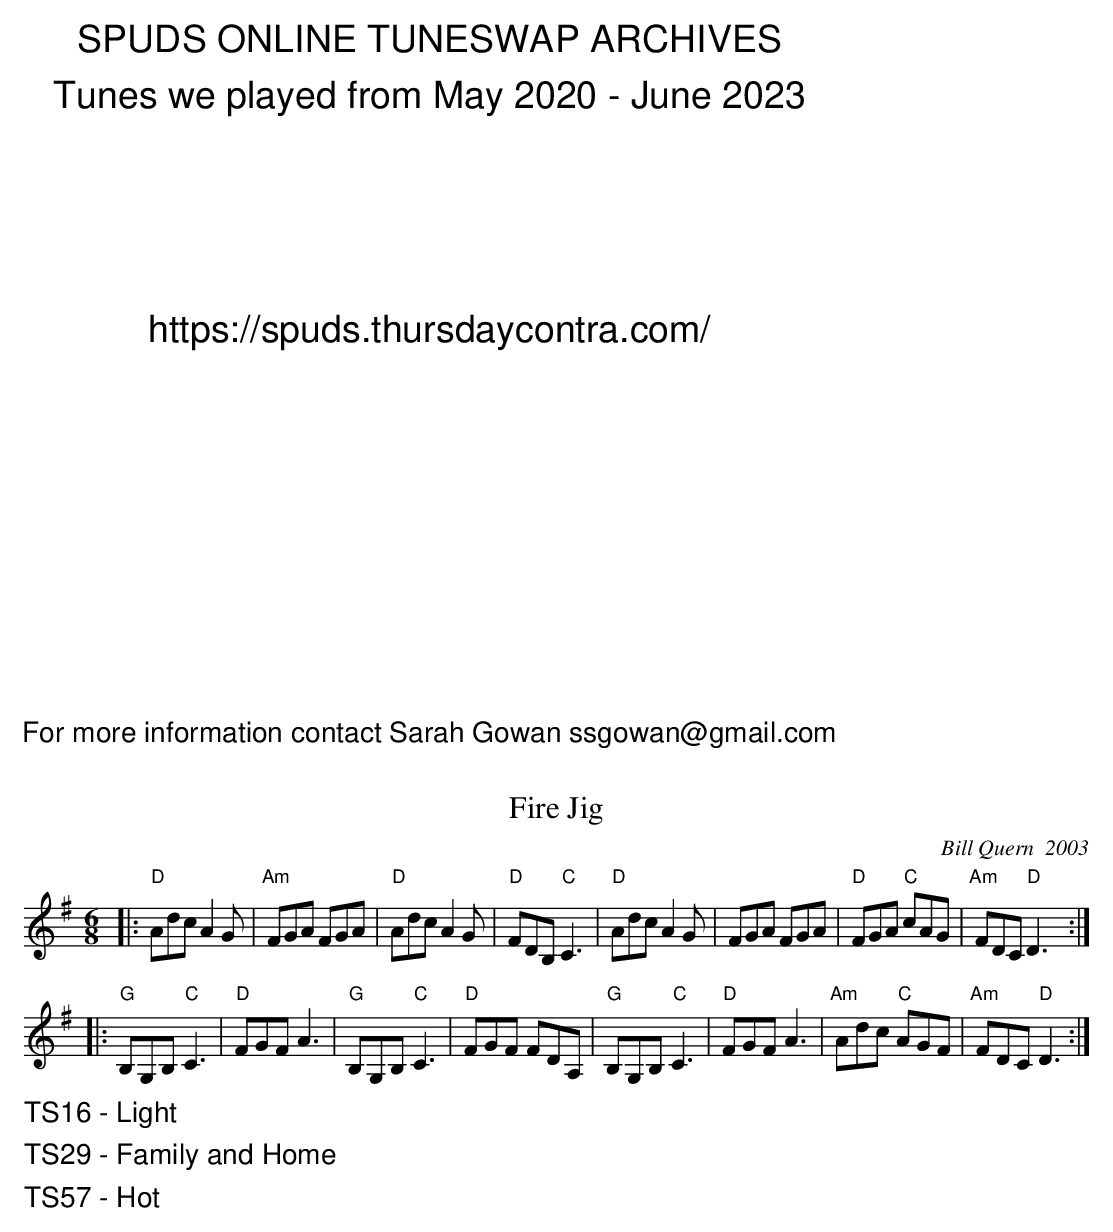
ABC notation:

X:1
T:Fire Jig
C:Bill Quern  2003
M:6/8
L:1/8
K:Dmix
|:"D"AdcA2G|"Am"FGA FGA|"D"AdcA2G|"D"FDB,"C"C3|\
"D"AdcA2G|FGA FGA|"D"FGA "C"cAG|"Am"FDC"D"D3:|
|:"G"B,G,B,"C"C3|"D"FGFA3|"G"B,G,B,"C"C3|"D"FGF FDA,|\
"G"B,G,B,"C"C3|"D"FGFA3|"Am"Adc "C"AGF|"Am"FDC"D"D3:|
